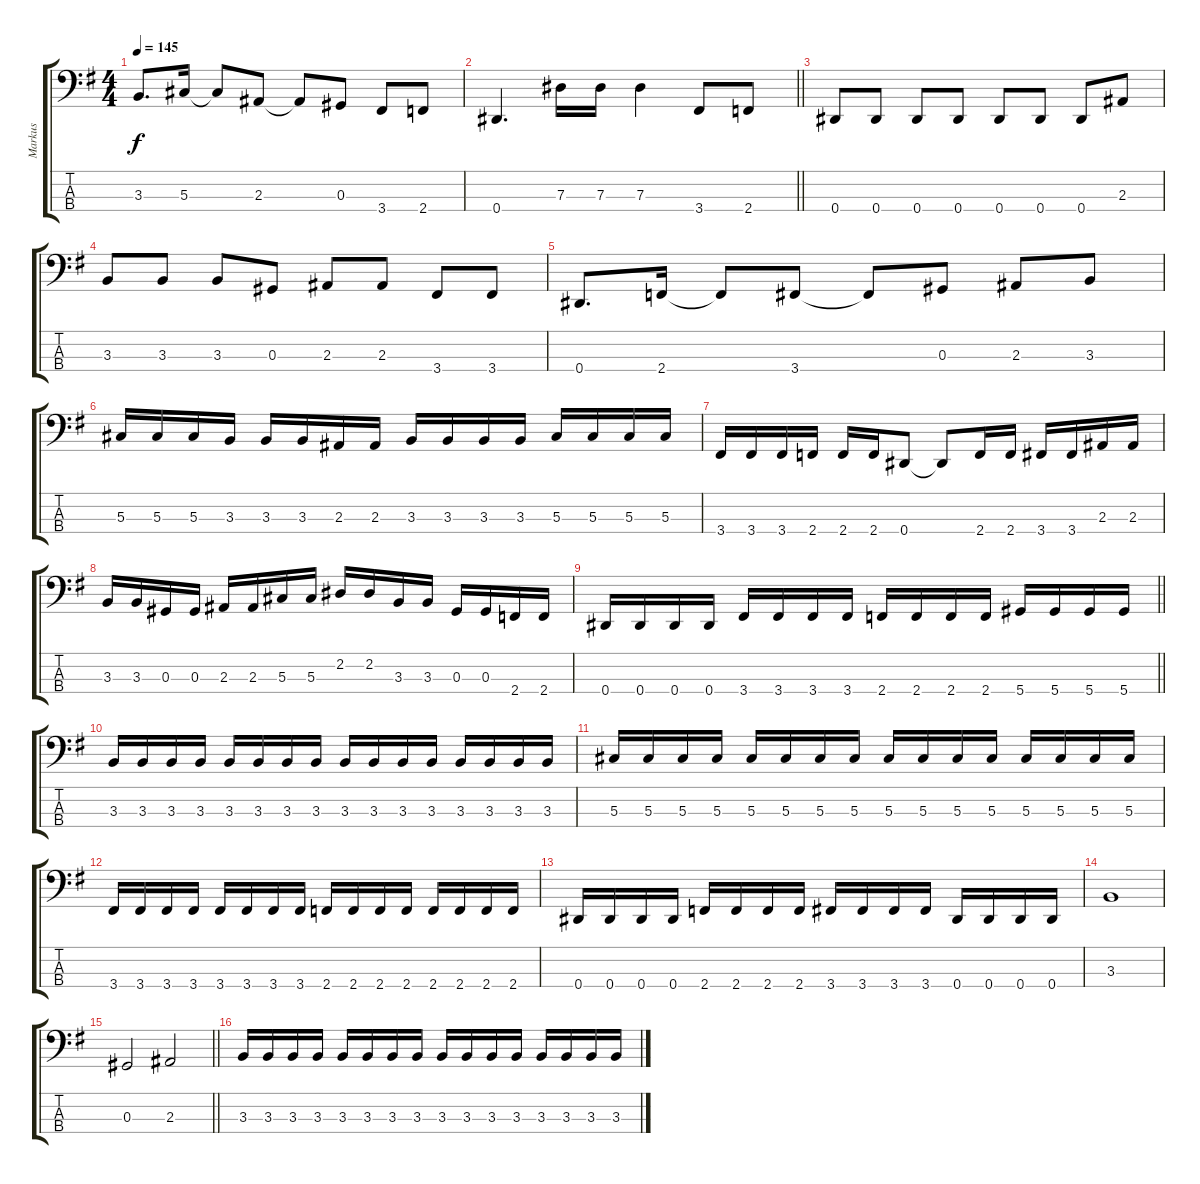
\track ("Markus" "Markus") {instrument electricbasspick}
\staff {score tabs}
\tuning (Gb2 Db2 Ab1 Eb1) {hide}
\ts (4 4)
\tempo 145
\clef f4
\ks eminor
3.3.8{d dy f} 5.3.16 5.3{t}.8 2.3.8 2.3{t}.8 0.3.8 3.4.8 2.4.8 |
\barLineRight lightlight
0.4.4{d} 7.3.16 7.3.16 7.3.4 3.4.8 2.4.8 |
0.4.8 0.4.8 0.4.8 0.4.8 0.4.8 0.4.8 0.4.8 2.3.8 |
3.3.8 3.3.8 3.3.8 0.3.8 2.3.8 2.3.8 3.4.8 3.4.8 |
0.4.8{d} 2.4.16 2.4{t}.8 3.4.8 3.4{t}.8 0.3.8 2.3.8 3.3.8 |
5.3.16 5.3.16 5.3.16 3.3.16 3.3.16 3.3.16 2.3.16 2.3.16 3.3.16 3.3.16 3.3.16 3.3.16 5.3.16 5.3.16 5.3.16 5.3.16 |
3.4.16 3.4.16 3.4.16 2.4.16 2.4.16 2.4.16 0.4.8 0.4{t}.8 2.4.16 2.4.16 3.4.16 3.4.16 2.3.16 2.3.16 |
3.3.16 3.3.16 0.3.16 0.3.16 2.3.16 2.3.16 5.3.16 5.3.16 2.2.16 2.2.16 3.3.16 3.3.16 0.3.16 0.3.16 2.4.16 2.4.16 |
\barLineRight lightlight
0.4.16 0.4.16 0.4.16 0.4.16 3.4.16 3.4.16 3.4.16 3.4.16 2.4.16 2.4.16 2.4.16 2.4.16 5.4.16 5.4.16 5.4.16 5.4.16 |
3.3.16 3.3.16 3.3.16 3.3.16 3.3.16 3.3.16 3.3.16 3.3.16 3.3.16 3.3.16 3.3.16 3.3.16 3.3.16 3.3.16 3.3.16 3.3.16 |
5.3.16 5.3.16 5.3.16 5.3.16 5.3.16 5.3.16 5.3.16 5.3.16 5.3.16 5.3.16 5.3.16 5.3.16 5.3.16 5.3.16 5.3.16 5.3.16 |
3.4.16 3.4.16 3.4.16 3.4.16 3.4.16 3.4.16 3.4.16 3.4.16 2.4.16 2.4.16 2.4.16 2.4.16 2.4.16 2.4.16 2.4.16 2.4.16 |
0.4.16 0.4.16 0.4.16 0.4.16 2.4.16 2.4.16 2.4.16 2.4.16 3.4.16 3.4.16 3.4.16 3.4.16 0.4.16 0.4.16 0.4.16 0.4.16 |
3.3.1 |
\barLineRight lightlight
0.3.2 2.3.2 |
3.3.16 3.3.16 3.3.16 3.3.16 3.3.16 3.3.16 3.3.16 3.3.16 3.3.16 3.3.16 3.3.16 3.3.16 3.3.16 3.3.16 3.3.16 3.3.16
